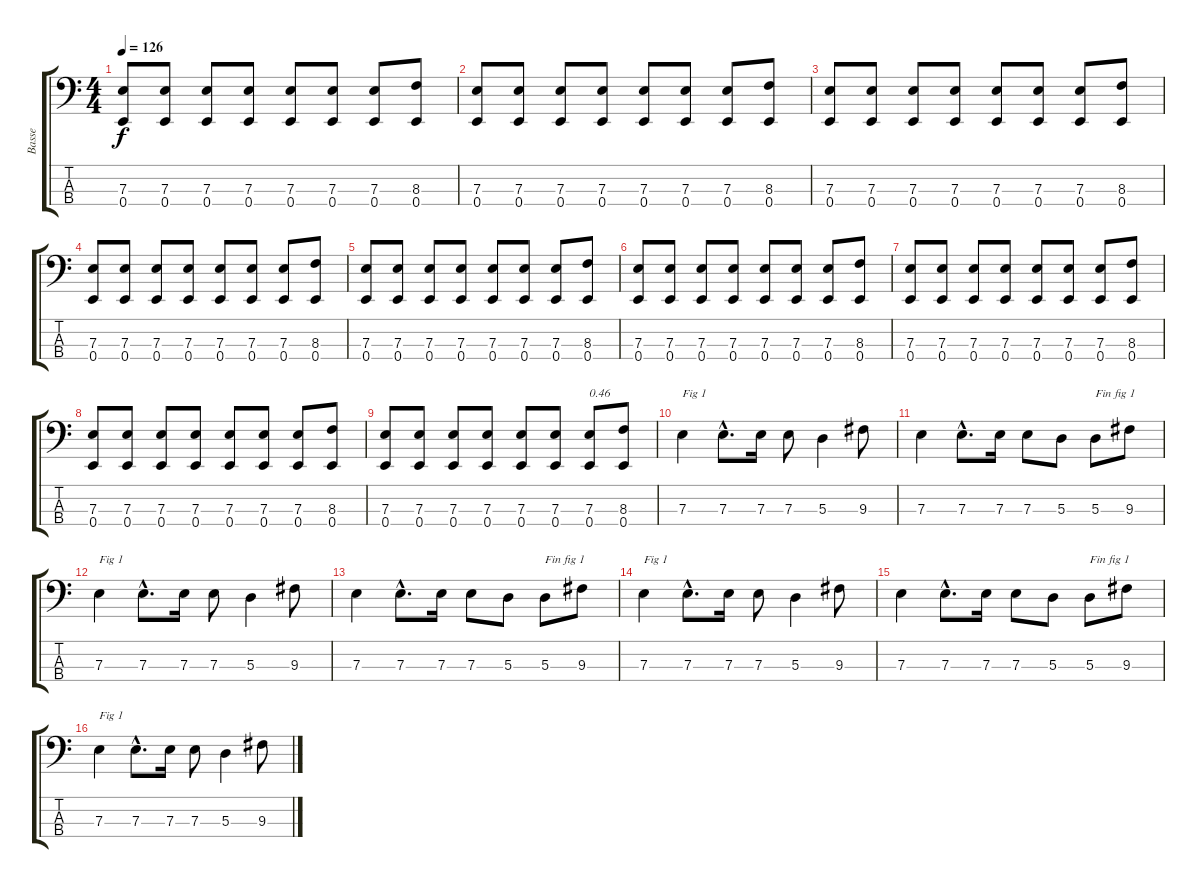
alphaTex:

\track ("Basse" "Basse") {instrument electricbassfinger}
\staff {score tabs}
\tuning (G2 D2 A1 E1) {hide}
\ts (4 4)
\tempo 126
\clef f4
\ks c
(7.3 0.4).8{dy f} (7.3 0.4).8 (7.3 0.4).8 (7.3 0.4).8 (7.3 0.4).8 (7.3 0.4).8 (7.3 0.4).8 (8.3 0.4).8 |
(7.3 0.4).8 (7.3 0.4).8 (7.3 0.4).8 (7.3 0.4).8 (7.3 0.4).8 (7.3 0.4).8 (7.3 0.4).8 (8.3 0.4).8 |
(7.3 0.4).8 (7.3 0.4).8 (7.3 0.4).8 (7.3 0.4).8 (7.3 0.4).8 (7.3 0.4).8 (7.3 0.4).8 (8.3 0.4).8 |
(7.3 0.4).8 (7.3 0.4).8 (7.3 0.4).8 (7.3 0.4).8 (7.3 0.4).8 (7.3 0.4).8 (7.3 0.4).8 (8.3 0.4).8 |
(7.3 0.4).8 (7.3 0.4).8 (7.3 0.4).8 (7.3 0.4).8 (7.3 0.4).8 (7.3 0.4).8 (7.3 0.4).8 (8.3 0.4).8 |
(7.3 0.4).8 (7.3 0.4).8 (7.3 0.4).8 (7.3 0.4).8 (7.3 0.4).8 (7.3 0.4).8 (7.3 0.4).8 (8.3 0.4).8 |
(7.3 0.4).8 (7.3 0.4).8 (7.3 0.4).8 (7.3 0.4).8 (7.3 0.4).8 (7.3 0.4).8 (7.3 0.4).8 (8.3 0.4).8 |
(7.3 0.4).8 (7.3 0.4).8 (7.3 0.4).8 (7.3 0.4).8 (7.3 0.4).8 (7.3 0.4).8 (7.3 0.4).8 (8.3 0.4).8 |
(7.3 0.4).8 (7.3 0.4).8 (7.3 0.4).8 (7.3 0.4).8 (7.3 0.4).8 (7.3 0.4).8 (7.3 0.4).8{txt "0.46"} (8.3 0.4).8 |
7.3.4{txt "Fig 1"} 7.3{hac}.8{d} 7.3.16 7.3.8 5.3.4 9.3.8 |
7.3.4 7.3{hac}.8{d} 7.3.16 7.3.8 5.3.8 5.3.8{txt "Fin fig 1"} 9.3.8 |
7.3.4{txt "Fig 1"} 7.3{hac}.8{d} 7.3.16 7.3.8 5.3.4 9.3.8 |
7.3.4 7.3{hac}.8{d} 7.3.16 7.3.8 5.3.8 5.3.8{txt "Fin fig 1"} 9.3.8 |
7.3.4{txt "Fig 1"} 7.3{hac}.8{d} 7.3.16 7.3.8 5.3.4 9.3.8 |
7.3.4 7.3{hac}.8{d} 7.3.16 7.3.8 5.3.8 5.3.8{txt "Fin fig 1"} 9.3.8 |
7.3.4{txt "Fig 1"} 7.3{hac}.8{d} 7.3.16 7.3.8 5.3.4 9.3.8
